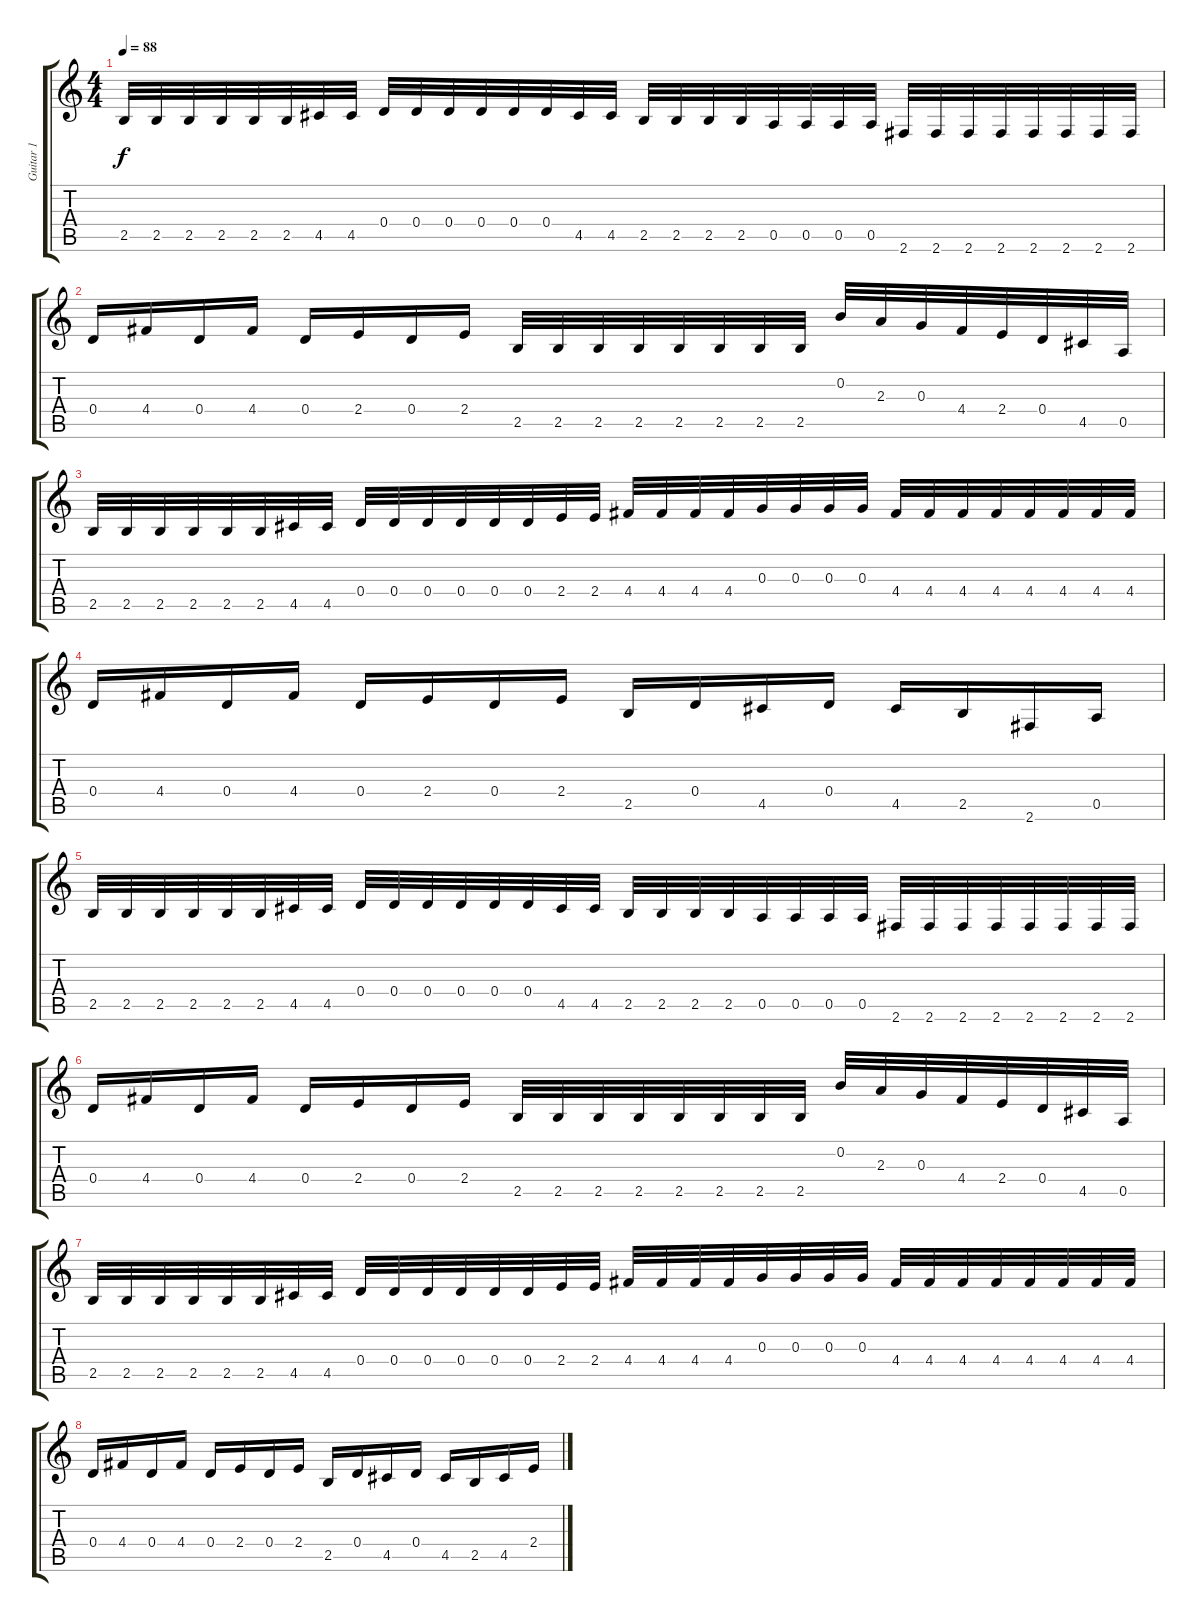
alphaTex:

\track ("Guitar 1" "Guitar 1") {instrument distortionguitar}
\staff {score tabs}
\tuning (E4 B3 G3 D3 A2 E2) {hide}
\ts (4 4)
\tempo 88
\clef g2
\ks c
2.5.32{dy f} 2.5.32 2.5.32 2.5.32 2.5.32 2.5.32 4.5.32 4.5.32 0.4.32 0.4.32 0.4.32 0.4.32 0.4.32 0.4.32 4.5.32 4.5.32 2.5.32 2.5.32 2.5.32 2.5.32 0.5.32 0.5.32 0.5.32 0.5.32 2.6.32 2.6.32 2.6.32 2.6.32 2.6.32 2.6.32 2.6.32 2.6.32 |
0.4.16 4.4.16 0.4.16 4.4.16 0.4.16 2.4.16 0.4.16 2.4.16 2.5.32 2.5.32 2.5.32 2.5.32 2.5.32 2.5.32 2.5.32 2.5.32 0.2.32 2.3.32 0.3.32 4.4.32 2.4.32 0.4.32 4.5.32 0.5.32 |
2.5.32 2.5.32 2.5.32 2.5.32 2.5.32 2.5.32 4.5.32 4.5.32 0.4.32 0.4.32 0.4.32 0.4.32 0.4.32 0.4.32 2.4.32 2.4.32 4.4.32 4.4.32 4.4.32 4.4.32 0.3.32 0.3.32 0.3.32 0.3.32 4.4.32 4.4.32 4.4.32 4.4.32 4.4.32 4.4.32 4.4.32 4.4.32 |
0.4.16 4.4.16 0.4.16 4.4.16 0.4.16 2.4.16 0.4.16 2.4.16 2.5.16 0.4.16 4.5.16 0.4.16 4.5.16 2.5.16 2.6.16 0.5.16 |
2.5.32 2.5.32 2.5.32 2.5.32 2.5.32 2.5.32 4.5.32 4.5.32 0.4.32 0.4.32 0.4.32 0.4.32 0.4.32 0.4.32 4.5.32 4.5.32 2.5.32 2.5.32 2.5.32 2.5.32 0.5.32 0.5.32 0.5.32 0.5.32 2.6.32 2.6.32 2.6.32 2.6.32 2.6.32 2.6.32 2.6.32 2.6.32 |
0.4.16 4.4.16 0.4.16 4.4.16 0.4.16 2.4.16 0.4.16 2.4.16 2.5.32 2.5.32 2.5.32 2.5.32 2.5.32 2.5.32 2.5.32 2.5.32 0.2.32 2.3.32 0.3.32 4.4.32 2.4.32 0.4.32 4.5.32 0.5.32 |
2.5.32 2.5.32 2.5.32 2.5.32 2.5.32 2.5.32 4.5.32 4.5.32 0.4.32 0.4.32 0.4.32 0.4.32 0.4.32 0.4.32 2.4.32 2.4.32 4.4.32 4.4.32 4.4.32 4.4.32 0.3.32 0.3.32 0.3.32 0.3.32 4.4.32 4.4.32 4.4.32 4.4.32 4.4.32 4.4.32 4.4.32 4.4.32 |
0.4.16 4.4.16 0.4.16 4.4.16 0.4.16 2.4.16 0.4.16 2.4.16 2.5.16 0.4.16 4.5.16 0.4.16 4.5.16 2.5.16 4.5.16 2.4.16
